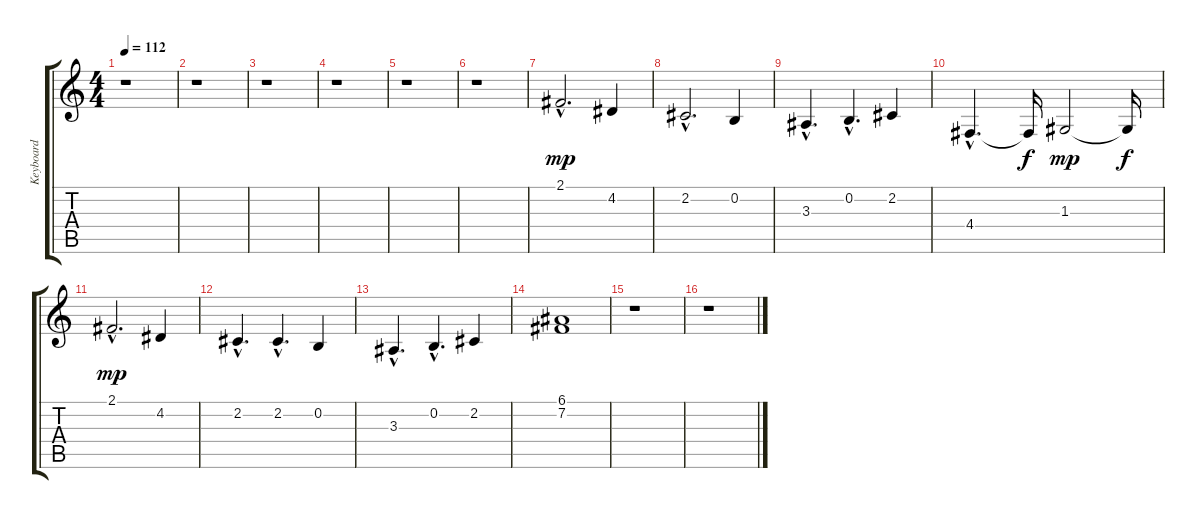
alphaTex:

\track ("Keyboard" "Keyboard") {instrument lead1square}
\staff {score tabs}
\tuning (E4 B3 G3 D3 A2 E2) {hide}
\ts (4 4)
\tempo 112
\clef g2
\ks c
r.1{dy ff} |
r.1 |
r.1 |
r.1 |
r.1 |
r.1 |
2.1{hac}.2{d dy mp} 4.2.4 |
2.2{hac}.2{d} 0.2.4 |
3.3{hac}.4{d} 0.2{hac}.4{d} 2.2.4 |
4.4{hac}.4{d} 4.4{t}.16{dy f} 1.3.2{dy mp} 1.3{t}.16{dy f} |
2.1{hac}.2{d dy mp} 4.2.4 |
2.2{hac}.4{d} 2.2{hac}.4{d} 0.2.4 |
3.3{hac}.4{d} 0.2{hac}.4{d} 2.2.4 |
(6.1 7.2).1 |
r.1 |
r.1
